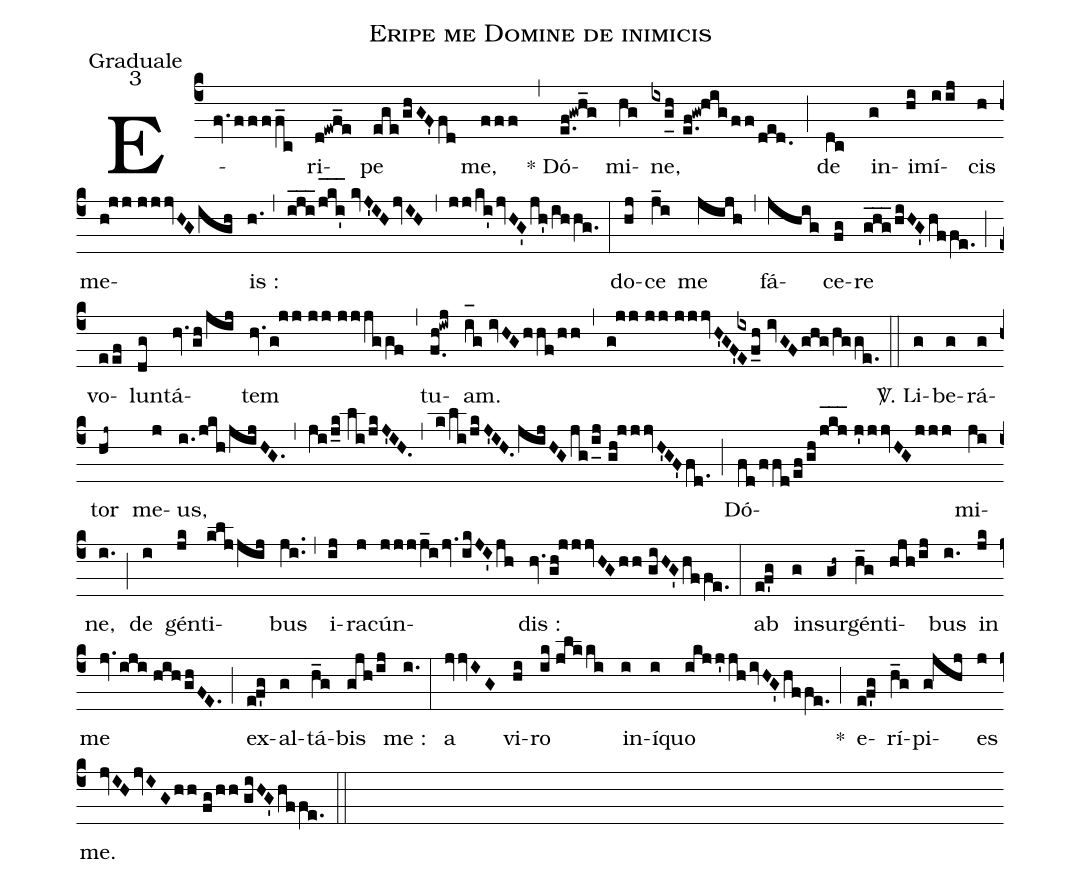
name:Eripe me Domine de inimicis;
office-part:Graduale;
mode:3;
%%
(c4) E(fv.ffff_c)ri(d!ewf_e)pe(ege/ghGF'fd) me,(fff) (,) * Dó(e.f!gwh_g)mi(hg)ne,(ixg_[uh:l]h//e.f!gw!higff/ded.) (;) de(dc) in(g)i(hi)mí(iij)cis(h) me(h!jj//jjjvHGigh)is :(h.) (,) (i_j_i_2/j_[hl:1]k_[hl:1]i'_[hl:1]//kvJ'IHjvIH) (,) (jj/ki'jvHG'jh'/ihhg.) (:) do(hj)ce(j_i) me(jijh) (,) fá(jhig)ce(fg)re(ghg___/hiHG'hffe.) (;) vo(eef)lun(dg)tá(hv.gh/jij)tem(hv.g!jj//jj//jjjggf) (,) tu(f.0h!iwj)am.(i_[oh:h]g//ivHGhhf/hh) (,) (g!jj//jj//jjjvH'GF'/[-0.5]{ix}E0/f_h//ivGFghg/hgge.) (::) <sp>V/</sp>. Li(g)be(g)rá(g)tor(hj~) me(j)us,(i./jkh/jijHG.) (,) (ji/j_k//li/jkJ'IH.) (,) ([oll:1{1]k/li/jk[oll:}]/J'IH.jijHGjg/i_[uh:l]j//gh!jjjvH'GF'fd.) (;) Dó(fd/ffd/ef/gh/j_[hl:1]k_[hl:1]j_[hl:1]//j'jjvHGjjj)mi(ji)ne,(i.) (;) de(i) gén(jk)ti(kljjij)bus(ji..) (,) i(ij)ra(j)cún(jjjj_ijv.ikJI'jh)dis :(hv.gh!jjjvHGhh//giHG'hffe.) (:) ab(ef'g) in(g)sur(gh~)gén(h_g)ti(hjh/ij)bus(i.) in(jk) me(jv.iji//hihghFE.) (;) ex(ef'g)al(g)tá(h_g)bis(gjh/ij) me :(i.) (:) a(jvvIG) vi(hi)ro(ik//jlkki) in(i)í(i)quo(ikjj'jhivHG'hffe.) <clear>*(;) e(ef'g)rí(h_g)pi(g!jhj)es(j) me.(jvIHjvIGhh//fg/hh//giHG'hffe.) (::)
